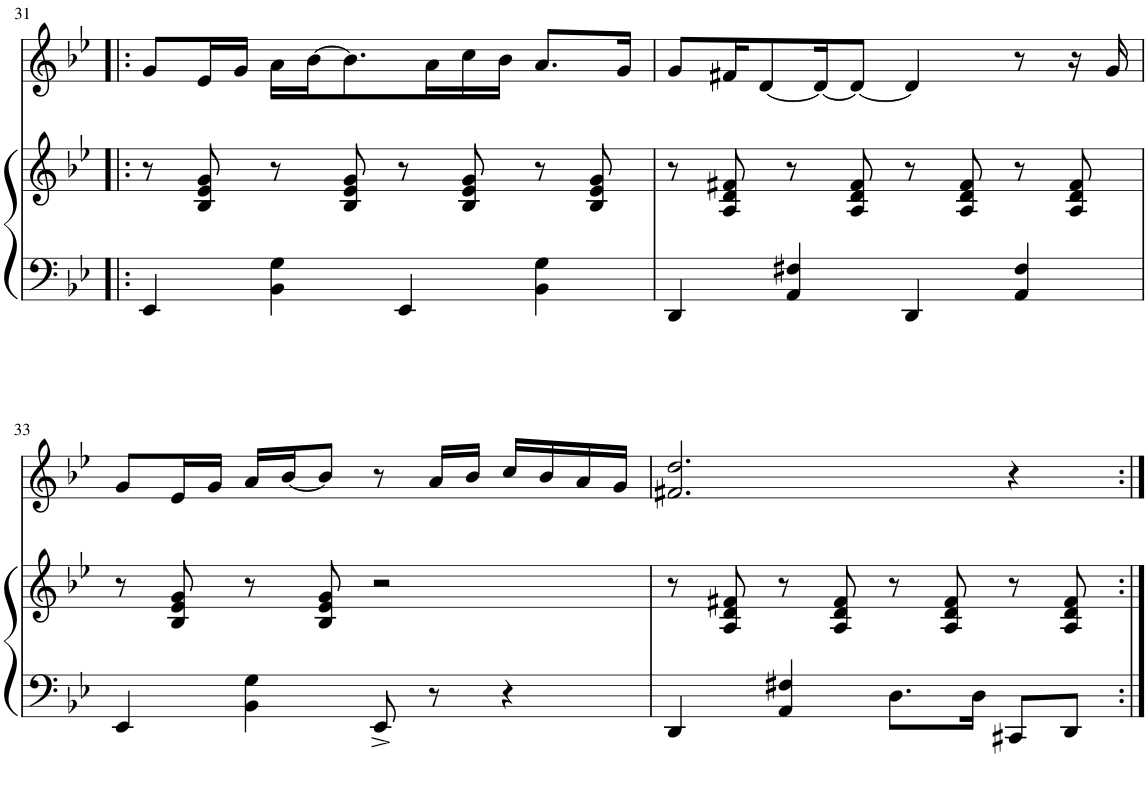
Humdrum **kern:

**kern	**kern	**kern
*part2	*part2	*part1
*staff3	*staff2	*staff1
*I"Piano	*	*I"Mandolin
*I'Pno	*	*
!!LO:PB:g=z
*clefF4	*clefG2	*clefG2
*k[b-e-]	*k[b-e-]	*k[b-e-]
*M4/4	*M4/4	*M4/4
=31!|:	=31!|:	=31!|:
4EE-/	8r	8g/L
.	8B-/ 8e-/ 8g/	16e-/L
.	.	16g/JJ
4BB-\ 4G\	8r	16a\LL
.	.	[16b-\J
.	8B-/ 8e-/ 8g/	8.b-\]
4EE-/	8r	.
.	.	16a\L
.	8B-/ 8e-/ 8g/	16cc\
.	.	16b-\JJ
4BB-\ 4G\	8r	8.a/L
.	8B-/ 8e-/ 8g/	.
.	.	16g/Jk
=32	=32	=32
4DD/	8r	8g/L
.	8A/ 8d/ 8f#X/	16f#X/K
.	.	[8d/
4AA/ 4F#X/	8r	.
.	.	16d/K_
.	8A/ 8d/ 8f#/	8d/J_
4DD/	8r	4d/]
.	8A/ 8d/ 8f#/	.
4AA/ 4F#/	8r	8r
.	8A/ 8d/ 8f#/	16r
.	.	16g/
!!LO:LB:g=z
=33	=33	=33
4EE-/	8r	8g/L
.	8B-/ 8e-/ 8g/	16e-/L
.	.	16g/JJ
4BB-\ 4G\	8r	16a/LL
.	.	[16b-/J
.	8B-/ 8e-/ 8g/	8b-/J]
8EE-^/	2r	8r
8r	.	16a/LL
.	.	16b-/JJ
4r	.	16cc/LL
.	.	16b-/
.	.	16a/
.	.	16g/JJ
=34	=34	=34
4DD/	8r	2.f#X/ 2.dd/
.	8A/ 8d/ 8f#X/	.
4AA/ 4F#X/	8r	.
.	8A/ 8d/ 8f#/	.
8.D\L	8r	.
.	8A/ 8d/ 8f#/	.
16D\Jk	.	.
8CC#X/L	8r	4r
8DD/J	8A/ 8d/ 8f#/	.
=:|!	=:|!	=:|!
*-	*-	*-
